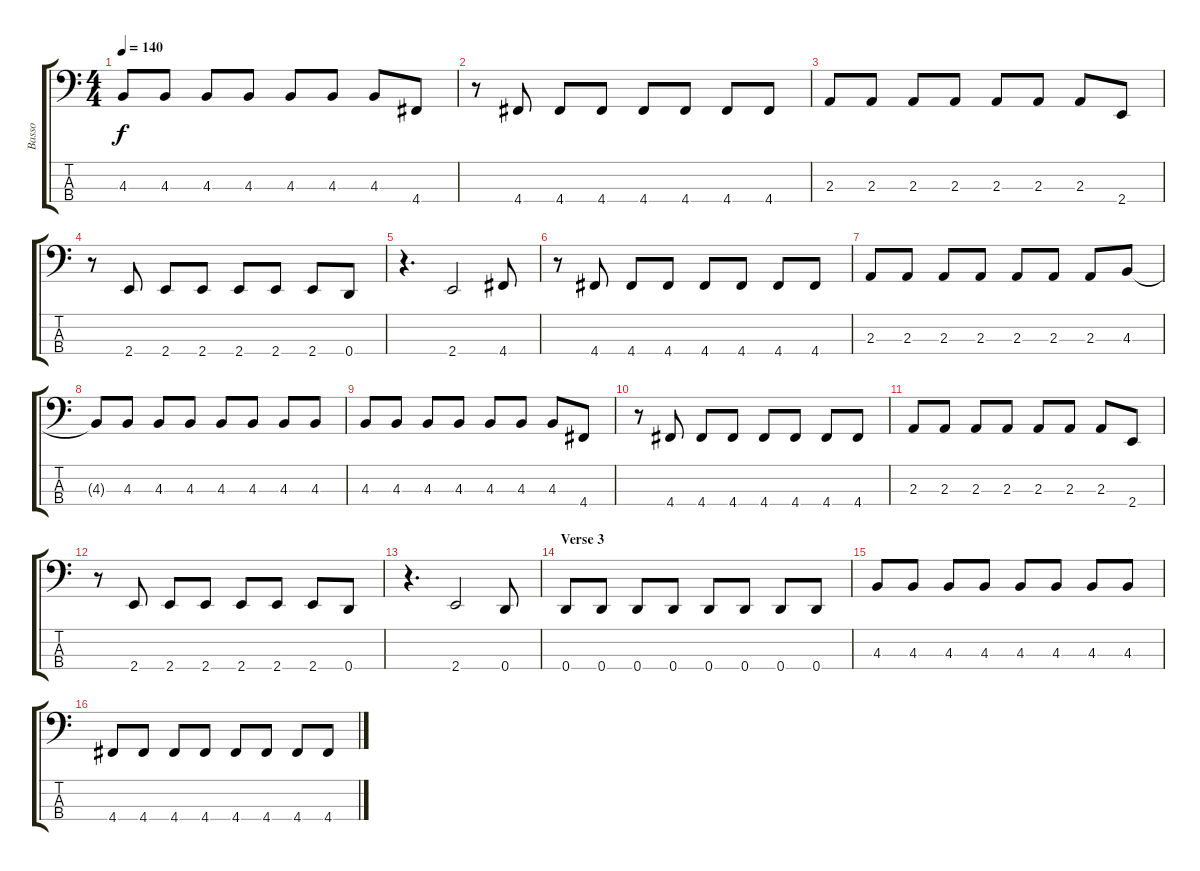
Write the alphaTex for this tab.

\track ("Basso" "Basso") {instrument electricbassfinger}
\staff {score tabs}
\tuning (F2 C2 G1 D1) {hide}
\ts (4 4)
\tempo 140
\clef f4
\ks c
4.3.8{dy f} 4.3.8 4.3.8 4.3.8 4.3.8 4.3.8 4.3.8 4.4.8 |
r.8 4.4.8 4.4.8 4.4.8 4.4.8 4.4.8 4.4.8 4.4.8 |
2.3.8 2.3.8 2.3.8 2.3.8 2.3.8 2.3.8 2.3.8 2.4.8 |
r.8 2.4.8 2.4.8 2.4.8 2.4.8 2.4.8 2.4.8 0.4.8 |
r.4{d} 2.4.2 4.4.8 |
r.8 4.4.8 4.4.8 4.4.8 4.4.8 4.4.8 4.4.8 4.4.8 |
2.3.8 2.3.8 2.3.8 2.3.8 2.3.8 2.3.8 2.3.8 4.3.8 |
4.3{t}.8 4.3.8 4.3.8 4.3.8 4.3.8 4.3.8 4.3.8 4.3.8 |
4.3.8 4.3.8 4.3.8 4.3.8 4.3.8 4.3.8 4.3.8 4.4.8 |
r.8 4.4.8 4.4.8 4.4.8 4.4.8 4.4.8 4.4.8 4.4.8 |
2.3.8 2.3.8 2.3.8 2.3.8 2.3.8 2.3.8 2.3.8 2.4.8 |
r.8 2.4.8 2.4.8 2.4.8 2.4.8 2.4.8 2.4.8 0.4.8 |
r.4{d} 2.4.2 0.4.8 |
\section ("" "Verse 3")
0.4.8 0.4.8 0.4.8 0.4.8 0.4.8 0.4.8 0.4.8 0.4.8 |
4.3.8 4.3.8 4.3.8 4.3.8 4.3.8 4.3.8 4.3.8 4.3.8 |
4.4.8 4.4.8 4.4.8 4.4.8 4.4.8 4.4.8 4.4.8 4.4.8
